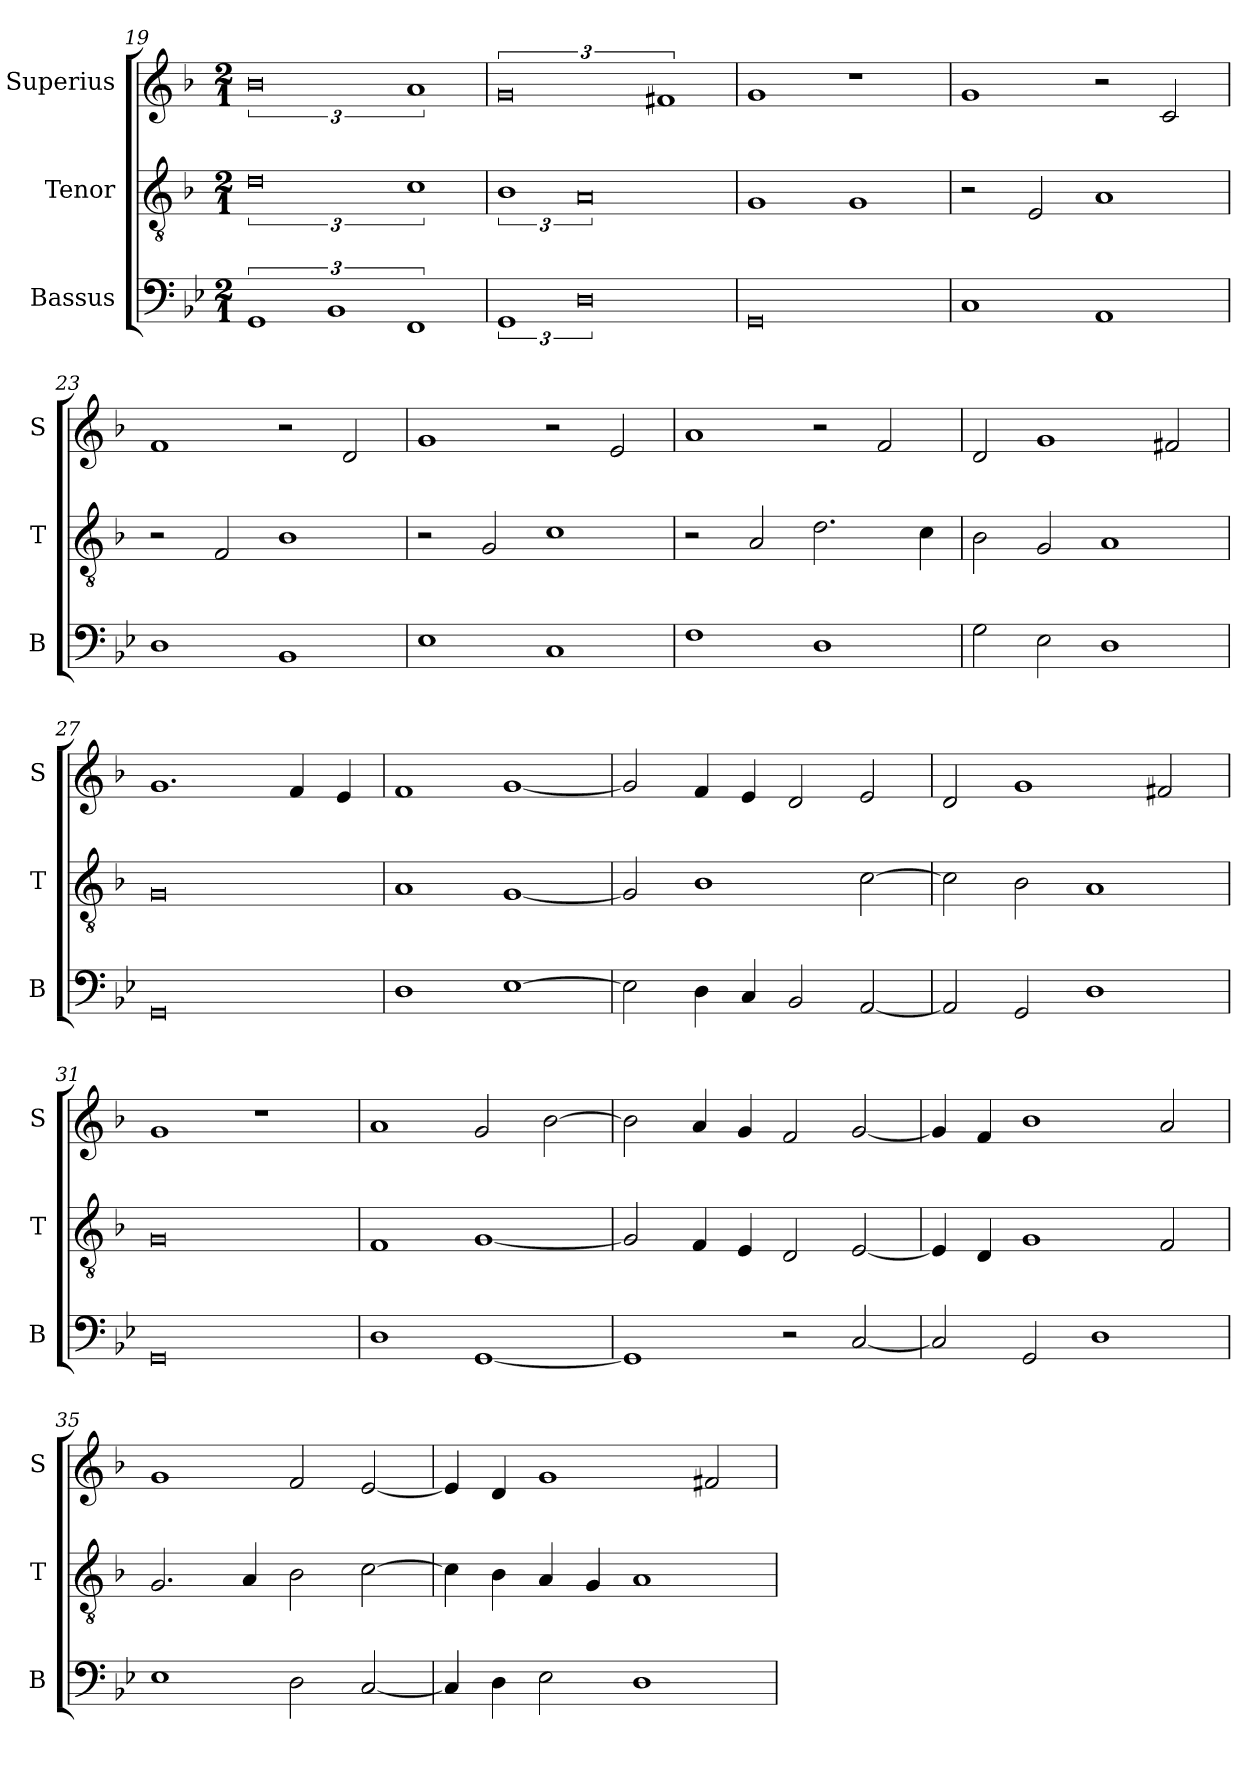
**kern	**kern	**kern
*part3	*part2	*part1
*staff3	*staff2	*staff1
*I"Bassus	*I"Tenor	*I"Superius
*I'B	*I'T	*I'S
*clefF4	*clefGv2	*clefG2
*k[b-e-]	*k[b-]	*k[b-]
*M2/1	*M2/1	*M2/1
=19	=19	=19
3%2GG	3%4d	3%4b-
3%2BB-	.	.
3%2FF	3%2c	3%2a
=20	=20	=20
3%2GG	3%2B-	3%4g
3%4D	3%4A	.
.	.	3%2f#X
=21	=21	=21
0GG	1G	1g
.	1G	1r
=22	=22	=22
1C	2r	1g
.	2E	.
1AA	1A	2r
.	.	2c
=23	=23	=23
1D	2r	1f
.	2F	.
1BB-	1B-	2r
.	.	2d
=24	=24	=24
1E-	2r	1g
.	2G	.
1C	1c	2r
.	.	2e
=25	=25	=25
1F	2r	1a
.	2A	.
1D	2.d	2r
.	.	2f
.	4c	.
=26	=26	=26
2G	2B-	2d
2E-	2G	1g
1D	1A	.
.	.	2f#X
=27	=27	=27
0GG	0G	1.g
.	.	4f
.	.	4e
=28	=28	=28
1D	1A	1f
[1E-	[1G	[1g
=29	=29	=29
2E-]	2G]	2g]
4D	1B-	4f
4C	.	4e
2BB-	.	2d
[2AA	[2c	2e
=30	=30	=30
2AA]	2c]	2d
2GG	2B-	1g
1D	1A	.
.	.	2f#X
=31	=31	=31
0GG	0G	1g
.	.	1r
=32	=32	=32
1D	1F	1a
[1GG	[1G	2g
.	.	[2b-
=33	=33	=33
1GG]	2G]	2b-]
.	4F	4a
.	4E	4g
2r	2D	2f
[2C	[2E	[2g
=34	=34	=34
2C]	4E]	4g]
.	4D	4f
2GG	1G	1b-
1D	.	.
.	2F	2a
=35	=35	=35
1E-	2.G	1g
.	4A	.
2D	2B-	2f
[2C	[2c	[2e
=36	=36	=36
4C]	4c]	4e]
4D	4B-	4d
2E-	4A	1g
.	4G	.
1D	1A	.
.	.	2f#X
=	=	=
*-	*-	*-
